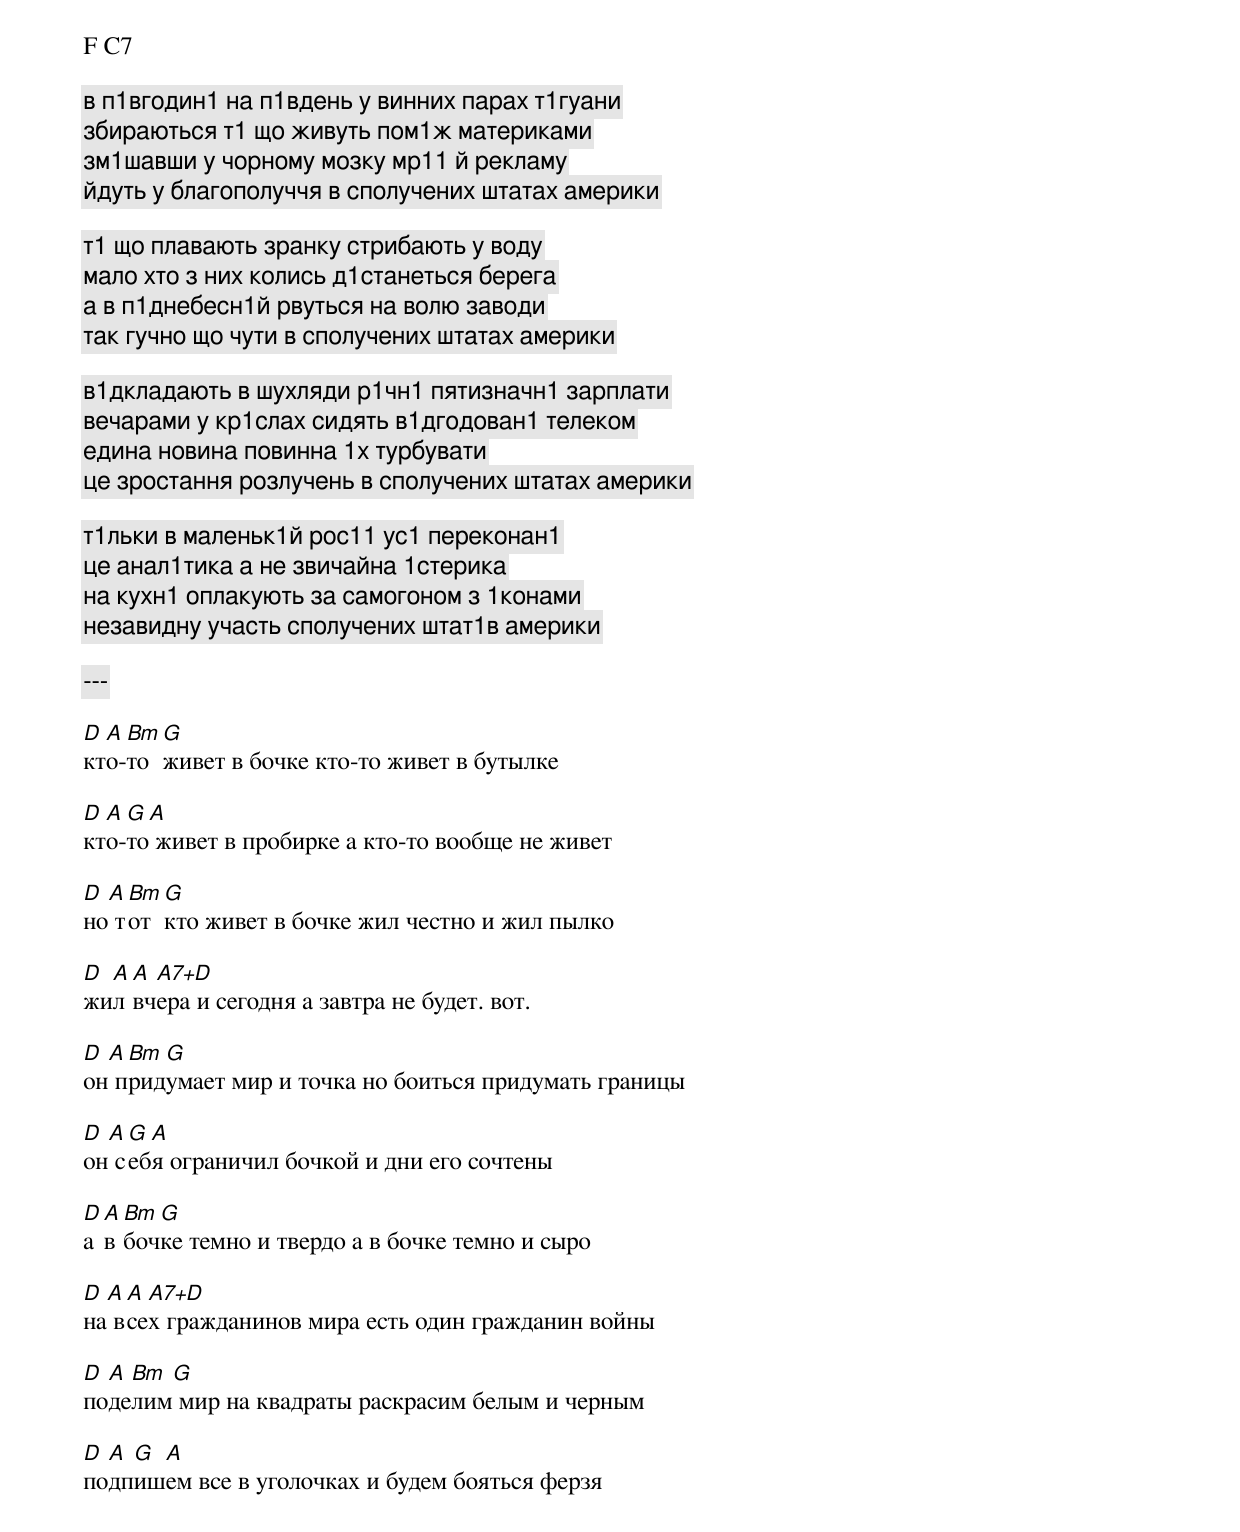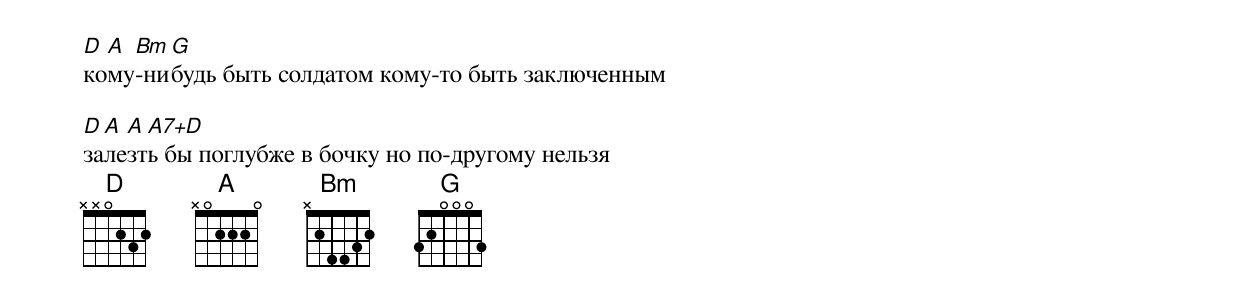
F C7

в п1вгодин1 на п1вдень у винних парах т1гуани
збираються т1 що живуть пом1ж материками
зм1шавши у чорному мозку мр11 й рекламу
йдуть у благополуччя в сполучених штатах америки

т1 що плавають зранку стрибають у воду
мало хто з них колись д1станеться берега
а в п1днебесн1й рвуться на волю заводи
так гучно що чути в сполучених штатах америки

в1дкладають в шухляди р1чн1 пятизначн1 зарплати
вечарами у кр1слах сидять в1дгодован1 телеком
едина новина повинна 1х турбувати
це зростання розлучень в сполучених штатах америки

т1льки в маленьк1й рос11 ус1 переконан1
це анал1тика а не звичайна 1стерика
на кухн1 оплакують за самогоном з 1конами
незавидну участь сполучених штат1в америки

---

D A Bm G
кто-то живет в бочке кто-то живет в бутылке

D A G A
кто-то живет в пробирке а кто-то вообще не живет

D A Bm G
но тот кто живет в бочке жил честно и жил пылко

D A A A7+D
жил вчера и сегодня а завтра не будет. вот.

D A Bm G
он придумает мир и точка но боиться придумать границы

D A G A
он себя ограничил бочкой и дни его сочтены

D A Bm G
а в бочке темно и твердо а в бочке темно и сыро

D A A A7+D
на всех гражданинов мира есть один гражданин войны

D A Bm G
поделим мир на квадраты раскрасим белым и черным

D A G A
подпишем все в уголочках и будем бояться ферзя

D A Bm G
кому-нибудь быть солдатом кому-то быть заключенным

D A A A7+D
залезть бы поглубже в бочку но по-другому нельзя
